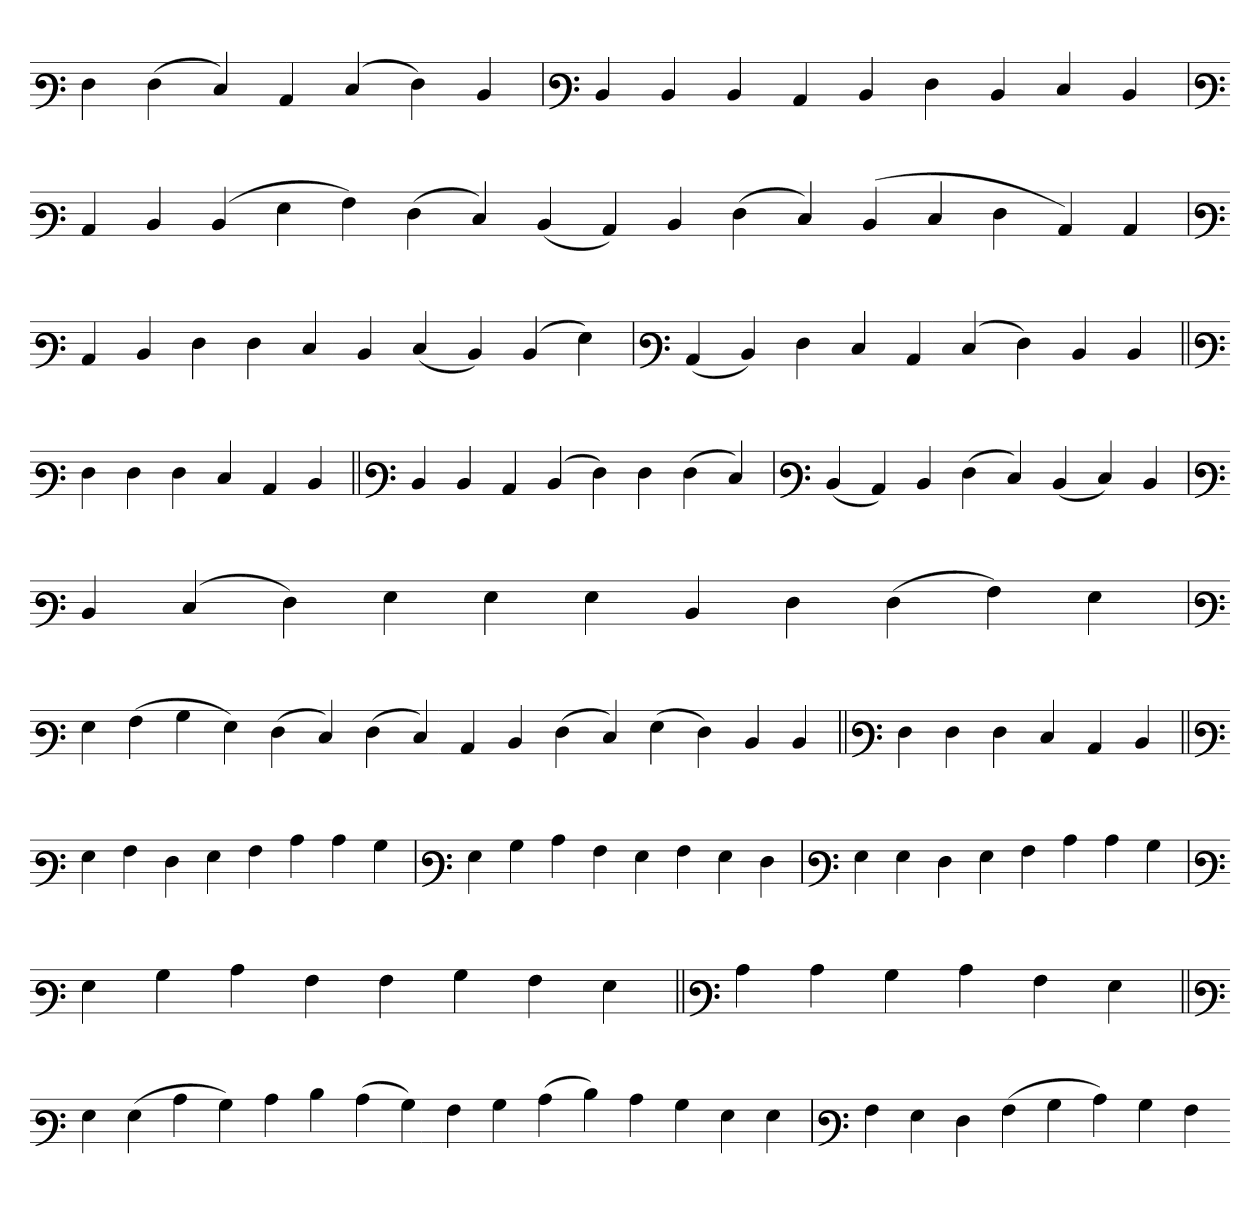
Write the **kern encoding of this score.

**kern
*part1
*staff1
*clefF3
=
4F
(4F
4E)
4C
(4E
4F)
4D
=`
*clefF3
4D
4D
4D
4C
4D
4F
4D
4E
4D
=`
*clefF3
4C
4D
(4D
4G
4A)
(4F
4E)
(4D
4C)
4D
(4F
4E)
(4D
4E
4F
4C)
4C
=
*clefF3
4C
4D
4F
4F
4E
4D
(4E
4D)
(4D
4G)
=`
*clefF3
(4C
4D)
4F
4E
4C
(4E
4F)
4D
4D
=||
*clefF3
4F
4F
4F
4E
4C
4D
=||
*clefF3
4D
4D
4C
(4D
4F)
4F
(4F
4E)
=`
*clefF3
(4D
4C)
4D
(4F
4E)
(4D
4E)
4D
='
*clefF3
4D
(4E
4F)
4G
4G
4G
4D
4F
(4F
4A)
4G
='
*clefF3
4G
(4A
4B
4G)
(4F
4E)
(4F
4E)
4C
4D
(4F
4E)
(4G
4F)
4D
4D
=||
*clefF3
4F
4F
4F
4E
4C
4D
=||
*clefF3
4G
4A
4F
4G
4A
4c
4c
4B
=`
*clefF3
4G
4B
4c
4A
4G
4A
4G
4F
='
*clefF3
4G
4G
4F
4G
4A
4c
4c
4B
=`
*clefF3
4G
4B
4c
4A
4A
4B
4A
4G
=||
*clefF3
4c
4c
4B
4c
4A
4G
=||
*clefF3
4G
(4G
4c
4B)
4c
4d
(4c
4B)
4A
4B
(4c
4d)
4c
4B
4G
4G
='
*clefF3
4A
4G
4F
(4A
4B
4c)
4B
4A
=-
*-
